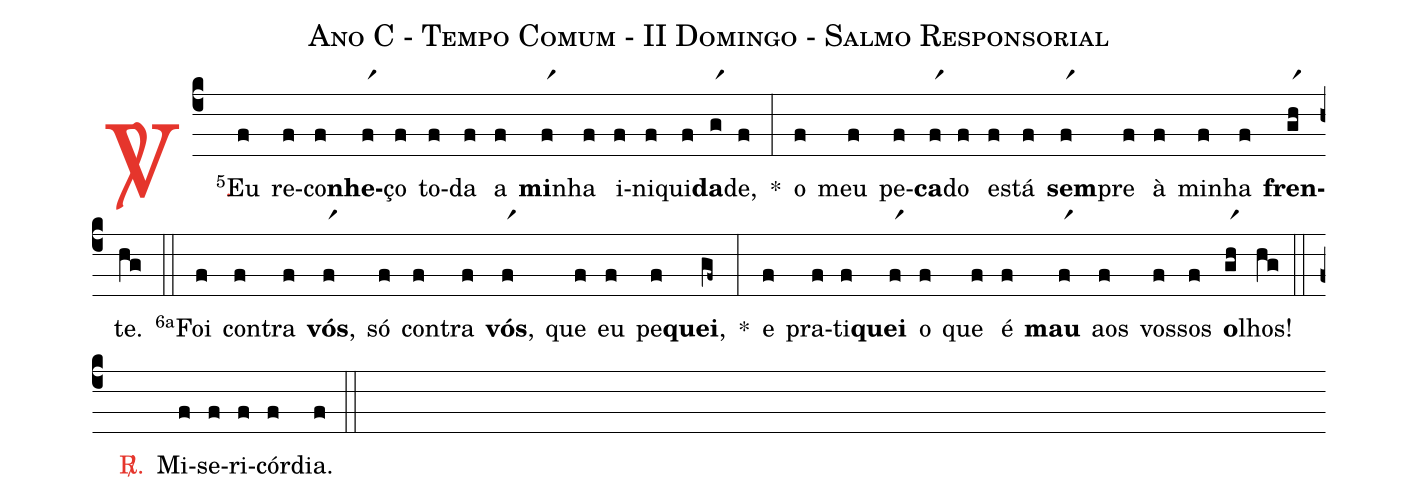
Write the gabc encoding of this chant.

name: Ano C - Tempo Comum - II Domingo - Salmo Responsorial;
%%
(c4)

<c><sp>V/</sp>.</c>() <v>\VSup{5}</v>Eu(f) re(f)co(f)<b>nhe</b>(fr1)ço(f) to(f)da(f) a(f) <b>mi</b>(fr1)nha(f) i(f)ni(f)qui(f)<b>da</b>(gr1)de,(f) *(:)
o(f) meu(f) pe(f)<b>ca</b>(fr1)do(f) es(f)tá(f) <b>sem</b>(fr1)pre(f) à(f) mi(f)nha(f) <b>fren</b>(gr1h)te.(hg)

(::)

<v>\VSup{6a}</v>Foi(f) con(f)tra(f) <b>vós</b>,(fr1) só(f) con(f)tra(f) <b>vós</b>,(fr1) que(f) eu(f) pe(f)<b>quei</b>,(gf~) *(:)
e(f) pra(f)ti(f)<b>quei</b>(fr1) o(f) que(f) é(f) <b>mau</b>(fr1) aos(f) vos(f)sos(f) <b>o</b>(gr1h)lhos!(hg)

(::)

<c><sp>R/</sp>.</c>() Mi(f)se(f)ri(f)cór(f)dia.(f)

(::)
